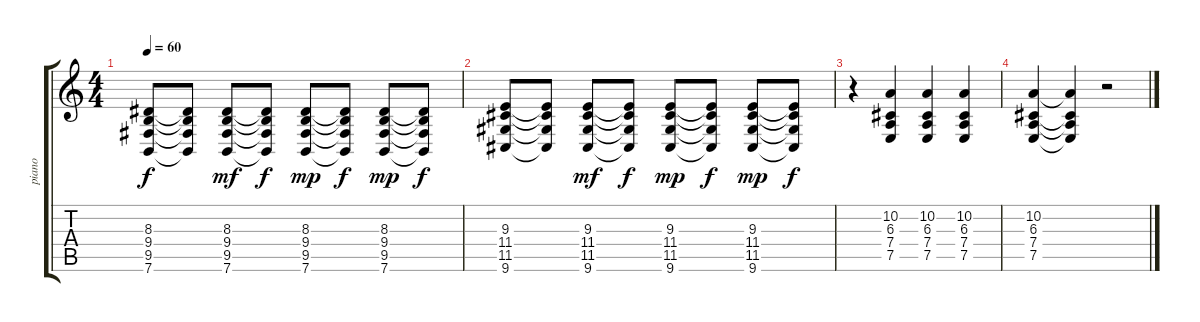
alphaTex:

\track ("piano" "piano") {instrument acousticgrandpiano}
\staff {score tabs}
\tuning (E4 B3 G3 D3 A2 E2) {hide}
\ts (4 4)
\tempo 60
\clef g2
\ks c
(8.3 9.4 9.5 7.6).8{dy f} (8.3{t} 9.4{t} 9.5{t} 7.6{t}).8 (8.3 9.4 9.5 7.6).8{dy mf} (8.3{t} 9.4{t} 9.5{t} 7.6{t}).8{dy f} (8.3 9.4 9.5 7.6).8{dy mp} (8.3{t} 9.4{t} 9.5{t} 7.6{t}).8{dy f} (8.3 9.4 9.5 7.6).8{dy mp} (8.3{t} 9.4{t} 9.5{t} 7.6{t}).8{dy f} |
(9.3 11.4 11.5 9.6).8 (9.3{t} 11.4{t} 11.5{t} 9.6{t}).8 (9.3 11.4 11.5 9.6).8{dy mf} (9.3{t} 11.4{t} 11.5{t} 9.6{t}).8{dy f} (9.3 11.4 11.5 9.6).8{dy mp} (9.3{t} 11.4{t} 11.5{t} 9.6{t}).8{dy f} (9.3 11.4 11.5 9.6).8{dy mp} (9.3{t} 11.4{t} 11.5{t} 9.6{t}).8{dy f} |
r.4 (10.2 6.3 7.4 7.5).4 (10.2 6.3 7.4 7.5).4 (10.2 6.3 7.4 7.5).4 |
(10.2 6.3 7.4 7.5).4 (10.2{t} 6.3{t} 7.4{t} 7.5{t}).4 r.2
